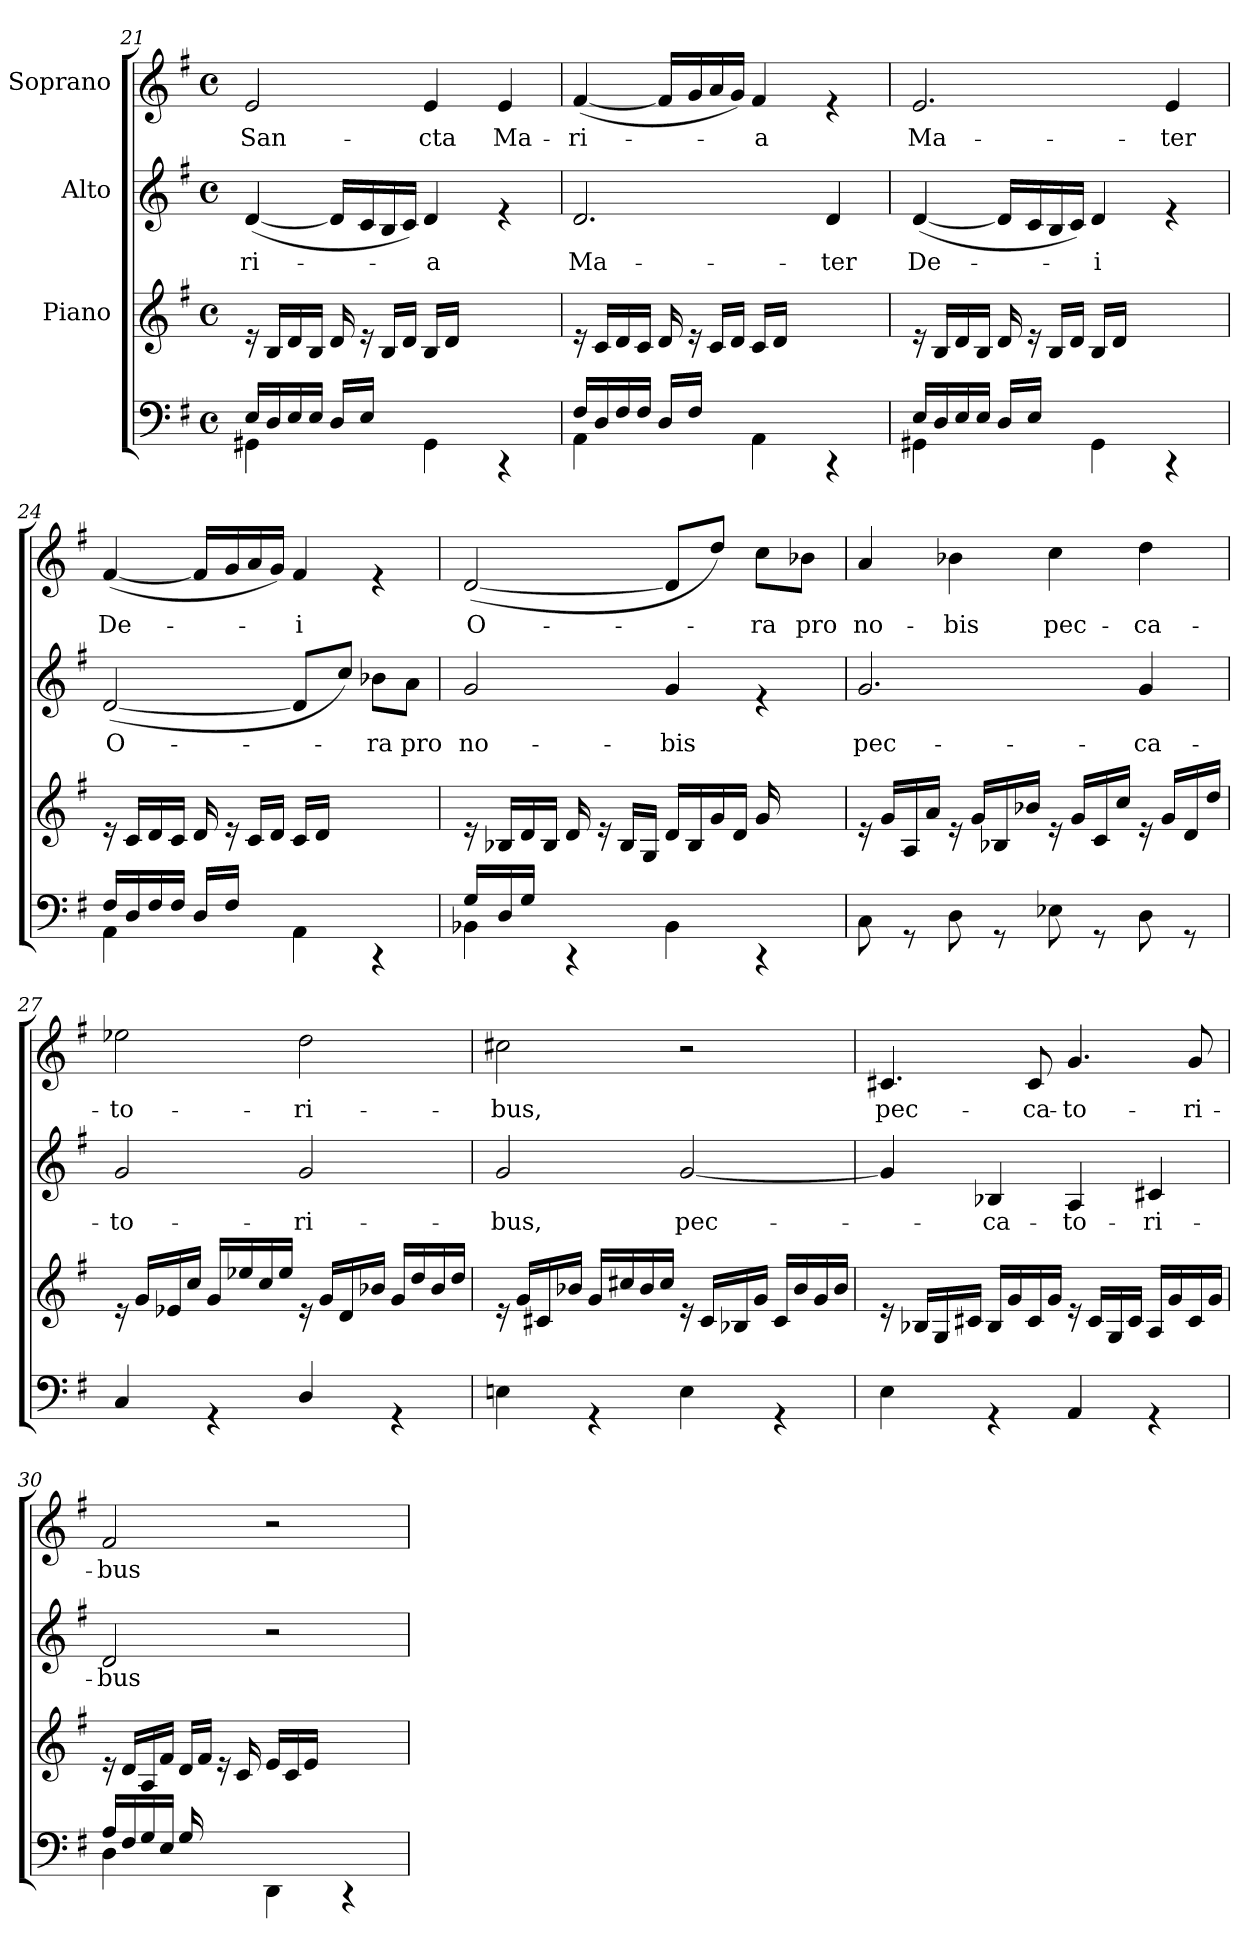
**kern	**kern	**kern	**text	**kern	**text
*part4	*part3	*part2	*part2	*part1	*part1
*staff4	*staff3	*staff2	*staff2	*staff1	*staff1
*	*I"Piano	*I"Alto	*	*I"Soprano	*
*clefF4	*clefG2	*clefG2	*	*clefG2	*
*k[f#]	*k[f#]	*k[f#]	*	*k[f#]	*
*G:	*G:	*G:	*	*G:	*
*M4/4	*M4/4	*M4/4	*	*M4/4	*
*met(c)	*met(c)	*met(c)	*	*met(c)	*
=21	=21	=21	=21	=21	=21
*^	*	*	*	*	*
!	!	!	!	!LO:LY:b	!	!LO:LY:b
4GG#X\	16E/LL	16rd	(<[<4d/	-ri-	2e/	San-
.	16D/	16B/LL	.	.	.	.
.	16E/	16d/	.	.	.	.
.	16E/JJ	16B/JJ	.	.	.	.
4ryy	16D/LL	16d/	16d/LL]	.	.	.
.	16E/JJ	16rd	16c/	.	.	.
.	2ryy	16B/LL	16B/	.	.	.
.	.	16d/JJ	16c/JJ)	.	.	.
!	!	!	!	!LO:LY:b	!	!LO:LY:b
4GG#\	.	16B/LL	4d/	-a	4e/	-cta
.	.	16d/JJ	.	.	.	.
.	.	4.ryy	.	.	.	.
!	!	!	!	!	!	!LO:LY:b
4rCC	.	.	4re	.	4e/	Ma-
.	8ryy	.	.	.	.	.
!!LO:LB:g=z
=22	=22	=22	=22	=22	=22	=22
!	!	!	!	!LO:LY:b	!	!LO:LY:b
4AA\	16F#/LL	16rd	2.d/	Ma-	(<[<4f#/	-ri-
.	16D/	16c/LL	.	.	.	.
.	16F#/	16d/	.	.	.	.
.	16F#/JJ	16c/JJ	.	.	.	.
4ryy	16D/LL	16d/	.	.	16f#/LL]	.
.	16F#/JJ	16rd	.	.	16g/	.
.	2ryy	16c/LL	.	.	16a/	.
.	.	16d/JJ	.	.	16g/JJ)	.
!	!	!	!	!	!	!LO:LY:b
4AA\	.	16c/LL	.	.	4f#/	-a
.	.	16d/JJ	.	.	.	.
.	.	4.ryy	.	.	.	.
!	!	!	!	!LO:LY:b	!	!
4rCC	.	.	4d/	-ter	4re	.
.	8ryy	.	.	.	.	.
=23	=23	=23	=23	=23	=23	=23
!	!	!	!	!LO:LY:b	!	!LO:LY:b
4GG#X\	16E/LL	16rd	(<[<4d/	De-	2.e/	Ma-
.	16D/	16B/LL	.	.	.	.
.	16E/	16d/	.	.	.	.
.	16E/JJ	16B/JJ	.	.	.	.
4ryy	16D/LL	16d/	16d/LL]	.	.	.
.	16E/JJ	16rd	16c/	.	.	.
.	2ryy	16B/LL	16B/	.	.	.
.	.	16d/JJ	16c/JJ)	.	.	.
!	!	!	!	!LO:LY:b	!	!
4GG#\	.	16B/LL	4d/	-i	.	.
.	.	16d/JJ	.	.	.	.
.	.	4.ryy	.	.	.	.
!	!	!	!	!	!	!LO:LY:b
4rCC	.	.	4re	.	4e/	-ter
.	8ryy	.	.	.	.	.
=24	=24	=24	=24	=24	=24	=24
!	!	!	!	!LO:LY:b	!	!LO:LY:b
4AA\	16F#/LL	16rd	(<[<2d/	O-	(<[<4f#/	De-
.	16D/	16c/LL	.	.	.	.
.	16F#/	16d/	.	.	.	.
.	16F#/JJ	16c/JJ	.	.	.	.
4ryy	16D/LL	16d/	.	.	16f#/LL]	.
.	16F#/JJ	16rd	.	.	16g/	.
.	2ryy	16c/LL	.	.	16a/	.
.	.	16d/JJ	.	.	16g/JJ)	.
!	!	!	!	!	!	!LO:LY:b
4AA\	.	16c/LL	8d/L]	.	4f#/	-i
.	.	16d/JJ	.	.	.	.
.	.	4.ryy	8cc/J)	.	.	.
!	!	!	!	!LO:LY:b	!	!
4rCC	.	.	8b-X\L	-ra	4re	.
!	!	!	!	!LO:LY:b	!	!
.	8ryy	.	8a\J	pro	.	.
!!LO:LB:g=z
=25	=25	=25	=25	=25	=25	=25
!	!	!	!	!LO:LY:b	!	!LO:LY:b
4BB-X\	16G/LL	16rd	2g/	no-	(<[<2d/	O-
.	16D/	16B-X/LL	.	.	.	.
.	16G/JJ	16d/	.	.	.	.
.	2ryy	16B-/JJ	.	.	.	.
4rCC	.	16d/	.	.	.	.
.	.	16rd	.	.	.	.
.	.	16B-/LL	.	.	.	.
.	.	16G/JJ	.	.	.	.
!	!	!	!	!LO:LY:b	!	!
4BB-\	.	16d/LL	4g/	-bis	8d/L]	.
.	.	16B-/	.	.	.	.
.	.	16g/	.	.	8dd/J)	.
.	4ryy	16d/JJ	.	.	.	.
!	!	!	!	!	!	!LO:LY:b
4rCC	.	16g/	4re	.	8cc\L	-ra
.	.	8.ryy	.	.	.	.
!	!	!	!	!	!	!LO:LY:b
.	.	.	.	.	8b-X\J	pro
.	16ryy	.	.	.	.	.
=26	=26	=26	=26	=26	=26	=26
!	!	!	!	!LO:LY:b	!	!LO:LY:b
*v	*v	*	*	*	*	*
8C\	16rd	2.g/	pec-	4a/	no-
.	16g/LL	.	.	.	.
8rGG	16A/	.	.	.	.
.	16a/JJ	.	.	.	.
!	!	!	!	!	!LO:LY:b
8D\	16rd	.	.	4b-X\	-bis
.	16g/LL	.	.	.	.
8rGG	16B-X/	.	.	.	.
.	16b-X/JJ	.	.	.	.
!	!	!	!	!	!LO:LY:b
8E-X\	16rd	.	.	4cc\	pec-
.	16g/LL	.	.	.	.
8rGG	16c/	.	.	.	.
.	16cc/JJ	.	.	.	.
!	!	!	!LO:LY:b	!	!LO:LY:b
8D\	16rd	4g/	-ca-	4dd\	-ca-
.	16g/LL	.	.	.	.
8rGG	16d/	.	.	.	.
.	16dd/JJ	.	.	.	.
=27	=27	=27	=27	=27	=27
!	!	!	!LO:LY:b	!	!LO:LY:b
4C/	16rd	2g/	-to-	2ee-X\	-to-
.	16g/LL	.	.	.	.
.	16e-X/	.	.	.	.
.	16cc/JJ	.	.	.	.
4rGG	16g/LL	.	.	.	.
.	16ee-X/	.	.	.	.
.	16cc/	.	.	.	.
.	16ee-/JJ	.	.	.	.
!	!	!	!LO:LY:b	!	!LO:LY:b
4D/	16rd	2g/	-ri-	2dd\	-ri-
.	16g/LL	.	.	.	.
.	16d/	.	.	.	.
.	16b-X/JJ	.	.	.	.
4rGG	16g/LL	.	.	.	.
.	16dd/	.	.	.	.
.	16b-/	.	.	.	.
.	16dd/JJ	.	.	.	.
!!LO:PB:g=z
=28	=28	=28	=28	=28	=28
!	!	!	!LO:LY:b	!	!LO:LY:b
4Eni\	16rd	2g/	-bus,	2cc#X\	-bus,
.	16g/LL	.	.	.	.
.	16c#X/	.	.	.	.
.	16b-X/JJ	.	.	.	.
4rGG	16g/LL	.	.	.	.
.	16cc#X/	.	.	.	.
.	16b-/	.	.	.	.
.	16cc#/JJ	.	.	.	.
!	!	!	!LO:LY:b	!	!
4E\	16rd	[<2g/	pec-	2r	.
.	16c#/LL	.	.	.	.
.	16B-X/	.	.	.	.
.	16g/JJ	.	.	.	.
4rGG	16c#/LL	.	.	.	.
.	16b-/	.	.	.	.
.	16g/	.	.	.	.
.	16b-/JJ	.	.	.	.
=29	=29	=29	=29	=29	=29
!	!	!	!	!	!LO:LY:b
4E\	16rd	4g/]	.	4.c#X/	pec-
.	16B-X/LL	.	.	.	.
.	16G/	.	.	.	.
.	16c#X/JJ	.	.	.	.
!	!	!	!LO:LY:b	!	!
4rGG	16B-/LL	4B-X/	-ca-	.	.
.	16g/	.	.	.	.
!	!	!	!	!	!LO:LY:b
.	16c#/	.	.	8c#/	-ca-
.	16g/JJ	.	.	.	.
!	!	!	!LO:LY:b	!	!LO:LY:b
4AA/	16rd	4A/	-to-	4.g/	-to-
.	16c#/LL	.	.	.	.
.	16G/	.	.	.	.
.	16c#/JJ	.	.	.	.
!	!	!	!LO:LY:b	!	!
4rGG	16A/LL	4c#X/	-ri-	.	.
.	16g/	.	.	.	.
!	!	!	!	!	!LO:LY:b
.	16c#/	.	.	8g/	-ri-
.	16g/JJ	.	.	.	.
=30	=30	=30	=30	=30	=30
*^	*	*	*	*	*
!	!	!	!	!LO:LY:b	!	!LO:LY:b
4D\	16A/LL	16rd	2d/	-bus	2f#/	-bus
.	16F#/	16d/LL	.	.	.	.
.	16G/	16A/	.	.	.	.
.	16E/JJ	16f#/JJ	.	.	.	.
4ryy	16G/	16d/LL	.	.	.	.
.	2ryy	16f#/JJ	.	.	.	.
.	.	16rd	.	.	.	.
.	.	16c/	.	.	.	.
4DD\	.	16e/LL	2r	.	2r	.
.	.	16c/	.	.	.	.
.	.	16e/JJ	.	.	.	.
.	.	4ryy	.	.	.	.
4rCC	.	.	.	.	.	.
.	8.ryy	.	.	.	.	.
.	.	16ryy	.	.	.	.
*v	*v	*	*	*	*	*
=	=	=	=	=	=
*-	*-	*-	*-	*-	*-
